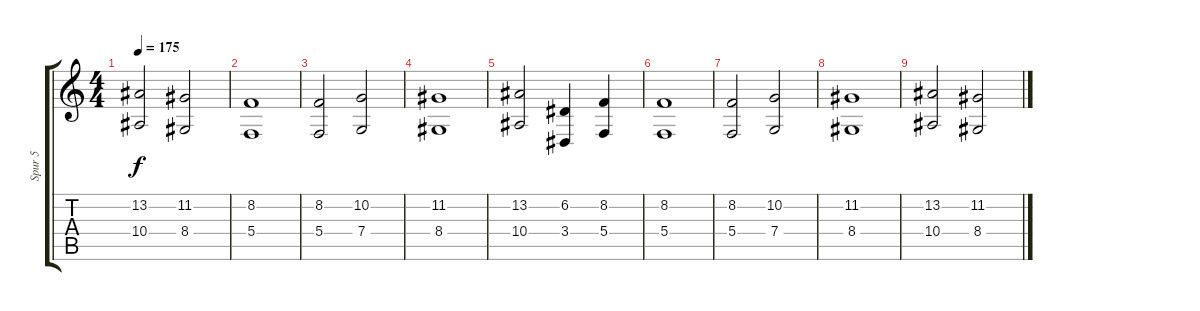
\track ("Spur 5" "Spur 5") {instrument stringensemble1}
\staff {score tabs}
\tuning (D4 A3 F3 C3 G2 D2) {hide}
\ts (4 4)
\tempo 175
\clef g2
\ks c
(13.2 10.4).2{dy f} (11.2 8.4).2 |
(8.2 5.4).1 |
(8.2 5.4).2 (10.2 7.4).2 |
(11.2 8.4).1 |
(13.2 10.4).2 (6.2 3.4).4 (8.2 5.4).4 |
(8.2 5.4).1 |
(8.2 5.4).2 (10.2 7.4).2 |
(11.2 8.4).1 |
(13.2 10.4).2 (11.2 8.4).2
